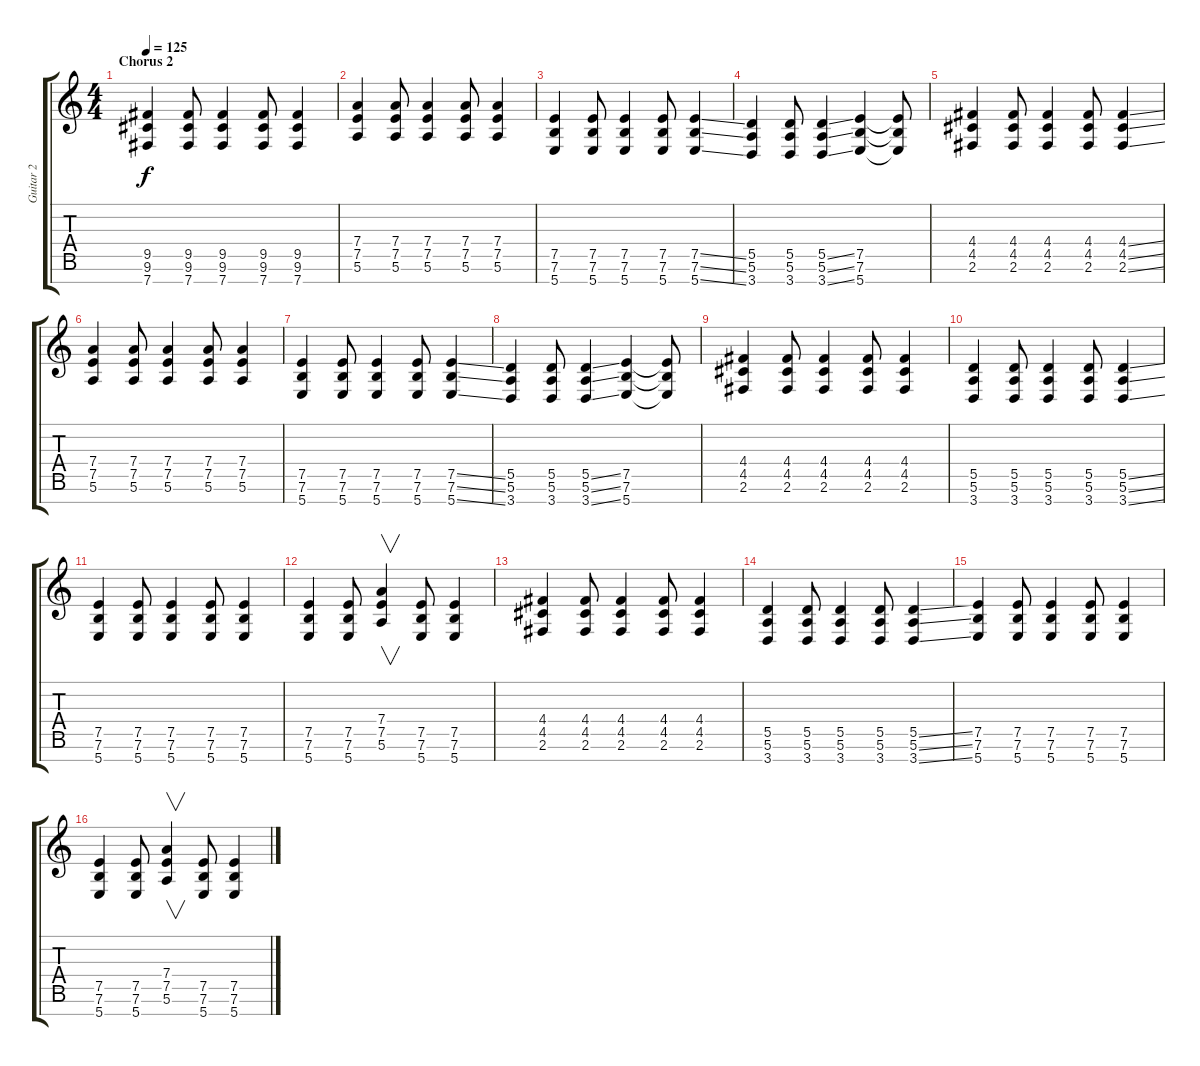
\track ("Guitar 2" "Guitar 2") {instrument electricguitarclean}
\staff {score tabs}
\tuning (E4 B3 Gb3 D3 A2 E2 B1) {hide}
\ts (4 4)
\section ("" "Chorus 2")
\tempo 125
\clef g2
\ks c
(9.5 9.6 7.7).4{dy f instrument distortionguitar} (9.5 9.6 7.7).8 (9.5 9.6 7.7).4 (9.5 9.6 7.7).8 (9.5 9.6 7.7).4 |
(7.4 7.5 5.6).4 (7.4 7.5 5.6).8 (7.4 7.5 5.6).4 (7.4 7.5 5.6).8 (7.4 7.5 5.6).4 |
(7.5 7.6 5.7).4 (7.5 7.6 5.7).8 (7.5 7.6 5.7).4 (7.5 7.6 5.7).8 (7.5{ss} 7.6{ss} 5.7{ss}).4 |
(5.5 5.6 3.7).4 (5.5 5.6 3.7).8 (5.5{ss} 5.6{ss} 3.7{ss}).4 (7.5 7.6 5.7).4 (7.5{t} 7.6{t} 5.7{t}).8 |
(4.4 4.5 2.6).4 (4.4 4.5 2.6).8 (4.4 4.5 2.6).4 (4.4 4.5 2.6).8 (4.4{ss} 4.5{ss} 2.6{ss}).4 |
(7.4 7.5 5.6).4 (7.4 7.5 5.6).8 (7.4 7.5 5.6).4 (7.4 7.5 5.6).8 (7.4 7.5 5.6).4 |
(7.5 7.6 5.7).4 (7.5 7.6 5.7).8 (7.5 7.6 5.7).4 (7.5 7.6 5.7).8 (7.5{ss} 7.6{ss} 5.7{ss}).4 |
(5.5 5.6 3.7).4 (5.5 5.6 3.7).8 (5.5{ss} 5.6{ss} 3.7{ss}).4 (7.5 7.6 5.7).4 (7.5{t} 7.6{t} 5.7{t}).8 |
(4.4 4.5 2.6).4 (4.4 4.5 2.6).8 (4.4 4.5 2.6).4 (4.4 4.5 2.6).8 (4.4 4.5 2.6).4 |
(5.5 5.6 3.7).4 (5.5 5.6 3.7).8 (5.5 5.6 3.7).4 (5.5 5.6 3.7).8 (5.5{ss} 5.6{ss} 3.7{ss}).4 |
(7.5 7.6 5.7).4 (7.5 7.6 5.7).8 (7.5 7.6 5.7).4 (7.5 7.6 5.7).8 (7.5 7.6 5.7).4 |
(7.5 7.6 5.7).4 (7.5 7.6 5.7).8 (7.4 7.5 5.6).4{v} (7.5 7.6 5.7).8 (7.5 7.6 5.7).4 |
(4.4 4.5 2.6).4 (4.4 4.5 2.6).8 (4.4 4.5 2.6).4 (4.4 4.5 2.6).8 (4.4 4.5 2.6).4 |
(5.5 5.6 3.7).4 (5.5 5.6 3.7).8 (5.5 5.6 3.7).4 (5.5 5.6 3.7).8 (5.5{ss} 5.6{ss} 3.7{ss}).4 |
(7.5 7.6 5.7).4 (7.5 7.6 5.7).8 (7.5 7.6 5.7).4 (7.5 7.6 5.7).8 (7.5 7.6 5.7).4 |
(7.5 7.6 5.7).4 (7.5 7.6 5.7).8 (7.4 7.5 5.6).4{v} (7.5 7.6 5.7).8 (7.5 7.6 5.7).4
